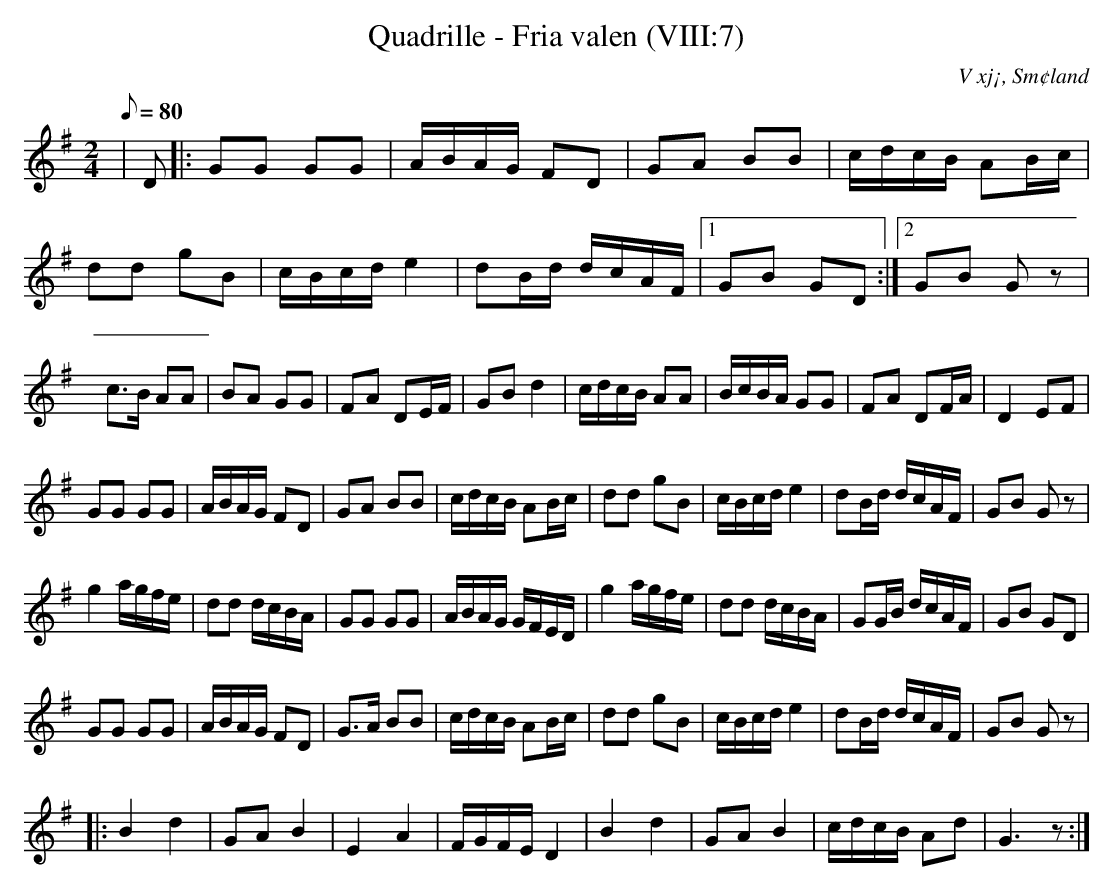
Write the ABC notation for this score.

X:1
T:Quadrille - Fria valen (VIII:7)
O:V xj¡, Sm¢land
M:2/4
L:1/8
Q:80
K:G
|D|:GG GG|A/2B/2A/2G/2 FD|GA BB|c/2d/2c/2B/2 AB/2c/2|
dd gB|c/2B/2c/2d/2 e2|dB/2d/2 d/2c/2A/2F/2|1GB GD:|2GB G z|
c>B AA|BA GG|FA DE/2F/2|GB d2|c/2d/2c/2B/2 AA|B/2c/2B/2A/2 GG|FA DF/2A/2|D2 EF|
GG GG|A/2B/2A/2G/2 FD|GA BB|c/2d/2c/2B/2 AB/2c/2|dd gB|c/2B/2c/2d/2 e2|dB/2d/2 d/2c/2A/2F/2|GB G z|
g2 a/2g/2f/2e/2|dd d/2c/2B/2A/2|GG GG|A/2B/2A/2G/2 G/2F/2E/2D/2|g2 a/2g/2f/2e/2|dd d/2c/2B/2A/2|GG/2B/2 d/2c/2A/2F/2|GB GD|
GG GG|A/2B/2A/2G/2 FD|G>A BB|c/2d/2c/2B/2 AB/2c/2|dd gB|c/2B/2c/2d/2 e2|dB/2d/2 d/2c/2A/2F/2|GB G z|
|:B2 d2|GA B2|E2 A2|F/2G/2F/2E/2 D2|B2 d2|GA B2|c/2d/2c/2B/2 Ad|G3 z:|
